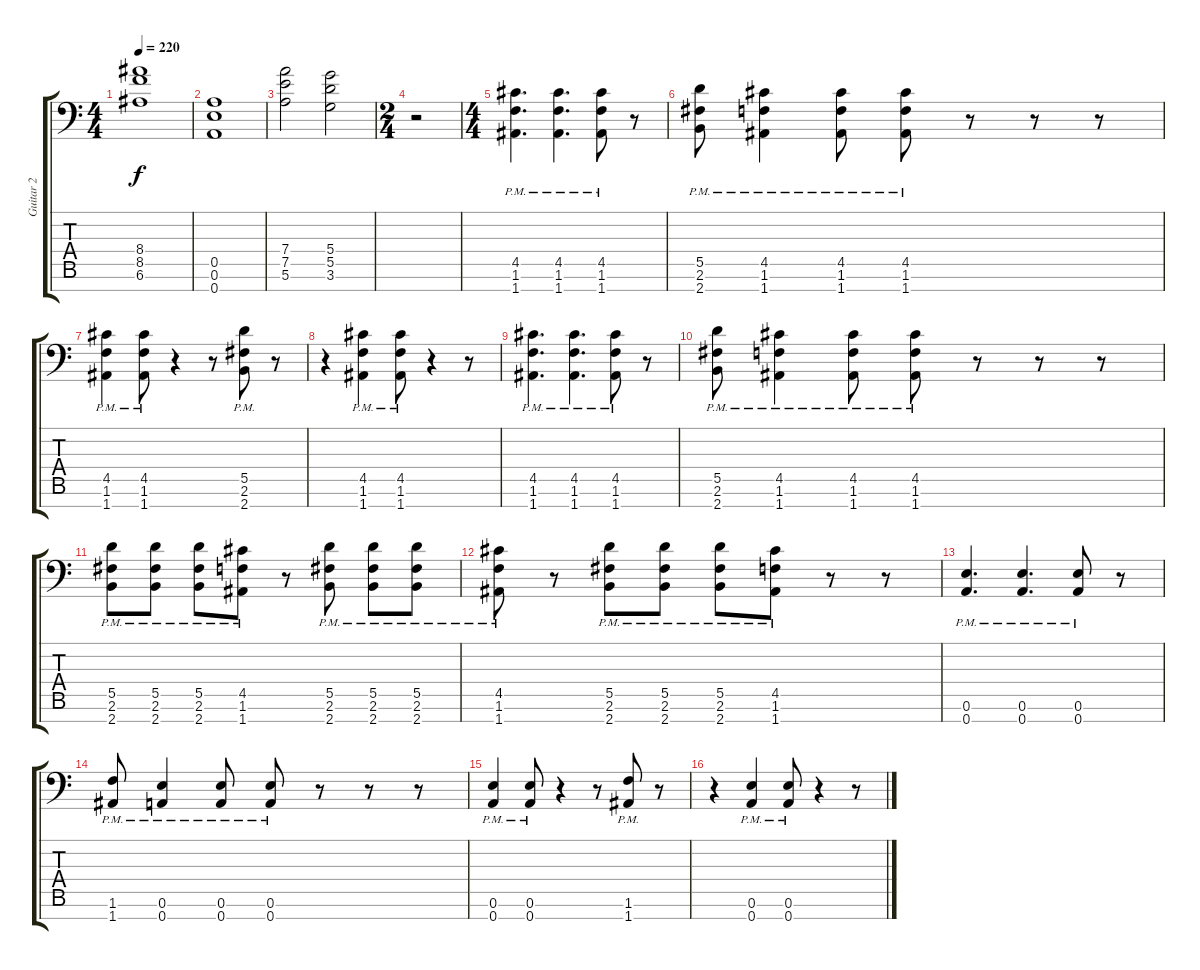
\track ("Guitar 2" "Guitar 2") {instrument distortionguitar}
\staff {score tabs}
\tuning (E4 B3 G3 D3 A2 E2 A1) {hide}
\ts (4 4)
\tempo 220
\clef f4
\ks c
(8.4 8.5 6.6).1{dy f} |
(0.5 0.6 0.7).1 |
(7.4 7.5 5.6).2 (5.4 5.5 3.6).2 |
\ts (2 4)
r.2 |
\ts (4 4)
(4.5{pm} 1.6{pm} 1.7{pm}).4{d} (4.5{pm} 1.6{pm} 1.7{pm}).4{d} (4.5{pm} 1.6{pm} 1.7{pm}).8 r.8 |
(5.5{pm} 2.6{pm} 2.7{pm}).8 (4.5{pm} 1.6{pm} 1.7{pm}).4 (4.5{pm} 1.6{pm} 1.7{pm}).8 (4.5{pm} 1.6{pm} 1.7{pm}).8 r.8 r.8 r.8 |
(4.5{pm} 1.6{pm} 1.7{pm}).4 (4.5{pm} 1.6{pm} 1.7{pm}).8 r.4 r.8 (5.5{pm} 2.6{pm} 2.7{pm}).8 r.8 |
r.4 (4.5{pm} 1.6{pm} 1.7{pm}).4 (4.5{pm} 1.6{pm} 1.7{pm}).8 r.4 r.8 |
(4.5{pm} 1.6{pm} 1.7{pm}).4{d} (4.5{pm} 1.6{pm} 1.7{pm}).4{d} (4.5{pm} 1.6{pm} 1.7{pm}).8 r.8 |
(5.5{pm} 2.6{pm} 2.7{pm}).8 (4.5{pm} 1.6{pm} 1.7{pm}).4 (4.5{pm} 1.6{pm} 1.7{pm}).8 (4.5{pm} 1.6{pm} 1.7{pm}).8 r.8 r.8 r.8 |
(5.5{pm} 2.6{pm} 2.7{pm}).8 (5.5{pm} 2.6{pm} 2.7{pm}).8 (5.5{pm} 2.6{pm} 2.7{pm}).8 (4.5{pm} 1.6{pm} 1.7{pm}).8 r.8 (5.5{pm} 2.6{pm} 2.7{pm}).8 (5.5{pm} 2.6{pm} 2.7{pm}).8 (5.5{pm} 2.6{pm} 2.7{pm}).8 |
(4.5{pm} 1.6{pm} 1.7{pm}).8 r.8 (5.5{pm} 2.6{pm} 2.7{pm}).8 (5.5{pm} 2.6{pm} 2.7{pm}).8 (5.5{pm} 2.6{pm} 2.7{pm}).8 (4.5{pm} 1.6{pm} 1.7{pm}).8 r.8 r.8 |
(0.6{pm} 0.7{pm}).4{d} (0.6{pm} 0.7{pm}).4{d} (0.6{pm} 0.7{pm}).8 r.8 |
(1.6{pm} 1.7{pm}).8 (0.6{pm} 0.7{pm}).4 (0.6{pm} 0.7{pm}).8 (0.6{pm} 0.7{pm}).8 r.8 r.8 r.8 |
(0.6{pm} 0.7{pm}).4 (0.6{pm} 0.7{pm}).8 r.4 r.8 (1.6{pm} 1.7{pm}).8 r.8 |
r.4 (0.6{pm} 0.7{pm}).4 (0.6{pm} 0.7{pm}).8 r.4 r.8
